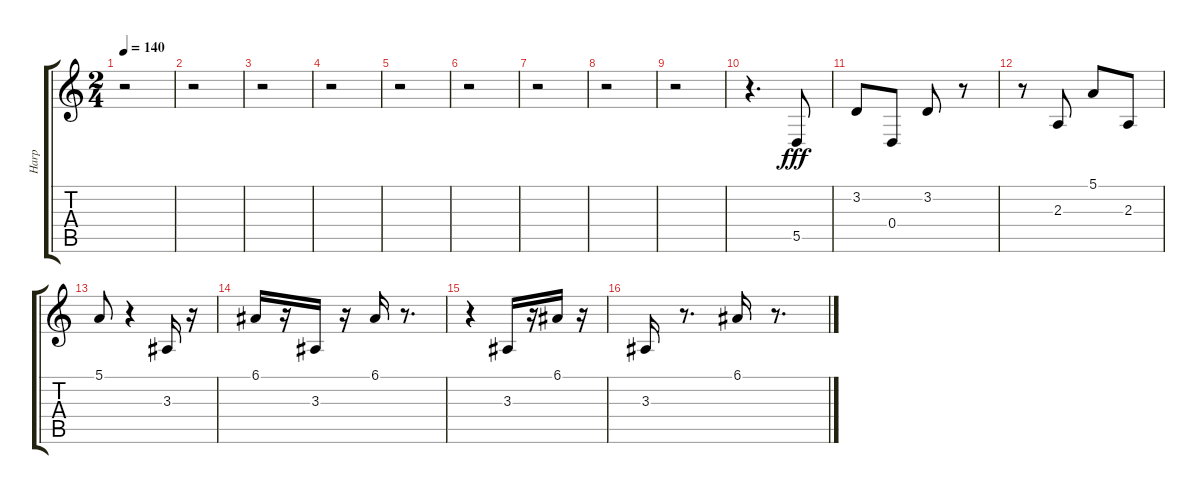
\track ("Harp" "Harp") {instrument orchestralharp}
\staff {score tabs}
\tuning (E4 B3 G3 D3 A2 E2) {hide}
\ts (2 4)
\tempo 140
\clef g2
\ks c
r.2{dy f} |
r.2 |
r.2 |
r.2 |
r.2 |
r.2 |
r.2 |
r.2 |
r.2 |
r.4{d} 5.5.8{dy fff} |
3.2.8 0.4.8 3.2.8 r.8 |
r.8 2.3.8 5.1.8 2.3.8 |
5.1.8 r.4 3.3.16 r.16 |
6.1.16 r.16 3.3.16 r.16 6.1.16 r.8{d} |
r.4 3.3.16 r.16 6.1.16 r.16 |
3.3.16 r.8{d} 6.1.16 r.8{d}
